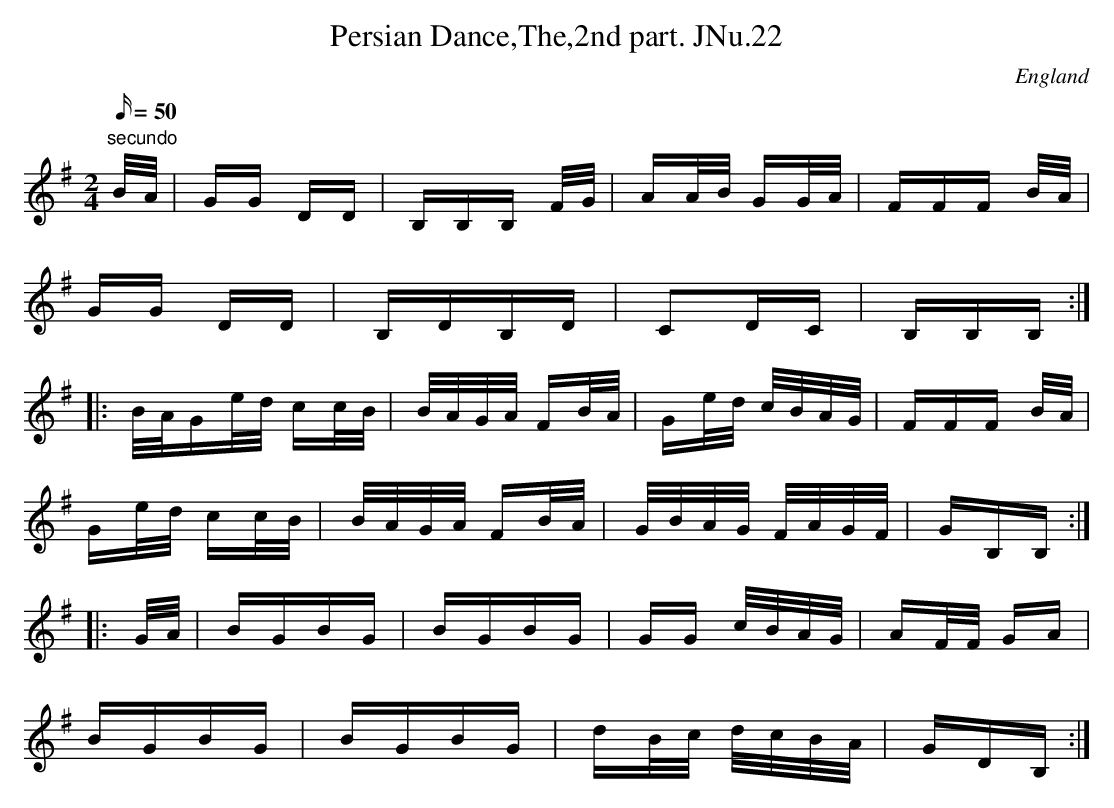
X:1
T:Persian Dance,The,2nd part. JNu.22
M:2/4
Q:50
O:England
K:G
"secundo"B/A/|GG DD|B,B,B, F/G/|AA/B/ GG/A/|FFF B/A/|!
GG DD|B,DB,D|C2DC|B,B,B,::!
B/A/Ge/d/ cc/B/ |B/A/G/A/ FB/A/|Ge/d/ c/B/A/G/|FFF B/A/|!
Ge/d/ cc/B/|B/A/G/A/ FB/A/|G/B/A/G/ F/A/G/F/|GB,B,::!
G/A/|BGBG|BGBG|GG c/B/A/G/|AF/F/ GA|!
BGBG|BGBG|dB/c/ d/c/B/A/|GDB,:|]
